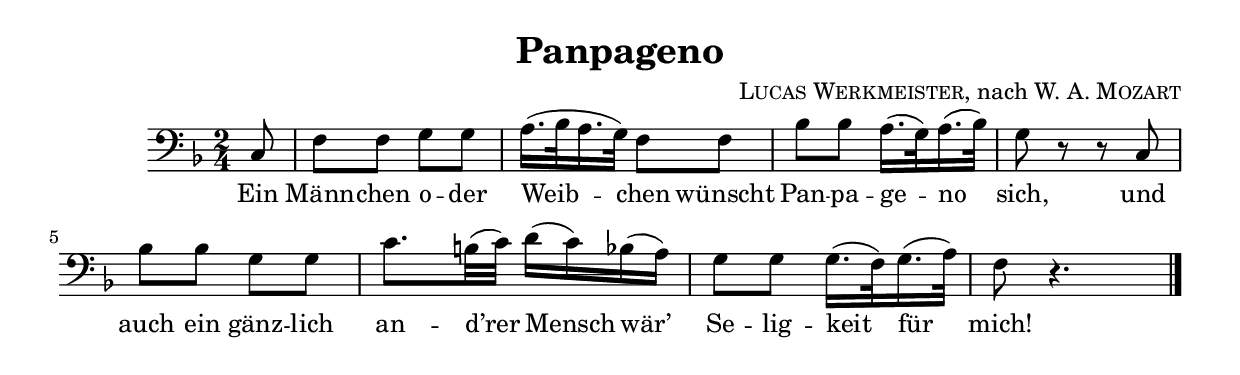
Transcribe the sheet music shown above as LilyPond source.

\version "2.19.82"

\header {
  title = "Panpageno"
  composer = \markup \concat {
    \smallCaps { "Lucas Werkmeister" }
    ", nach "
    { \smallCaps "W. A. Mozart" }
  }
}

\new Staff {
  \clef "bass"
  \key f \major
  \time 2/4
  \relative c {
    \partial 8
    c8 |
    f f g g |
    a16.( bes32 a16. g32) f8 f |
    bes bes a16.( g32) a16.( bes32) |
    g8 r r c, |
    bes' bes g g |
    c8. b32( c) d16( c) bes( a) |
    g8 g g16.( f32) g16.( a32) |
    f8 r4. | \bar "|."
  }
}
\addlyrics {
  Ein |
  Männ -- chen o -- der |
  Weib -- chen wünscht |
  Pan -- pa -- ge -- no |
  sich, und |
  auch ein gänz -- lich |
  an -- d’rer Mensch wär’ |
  Se -- lig -- keit für |
  mich! |
}
